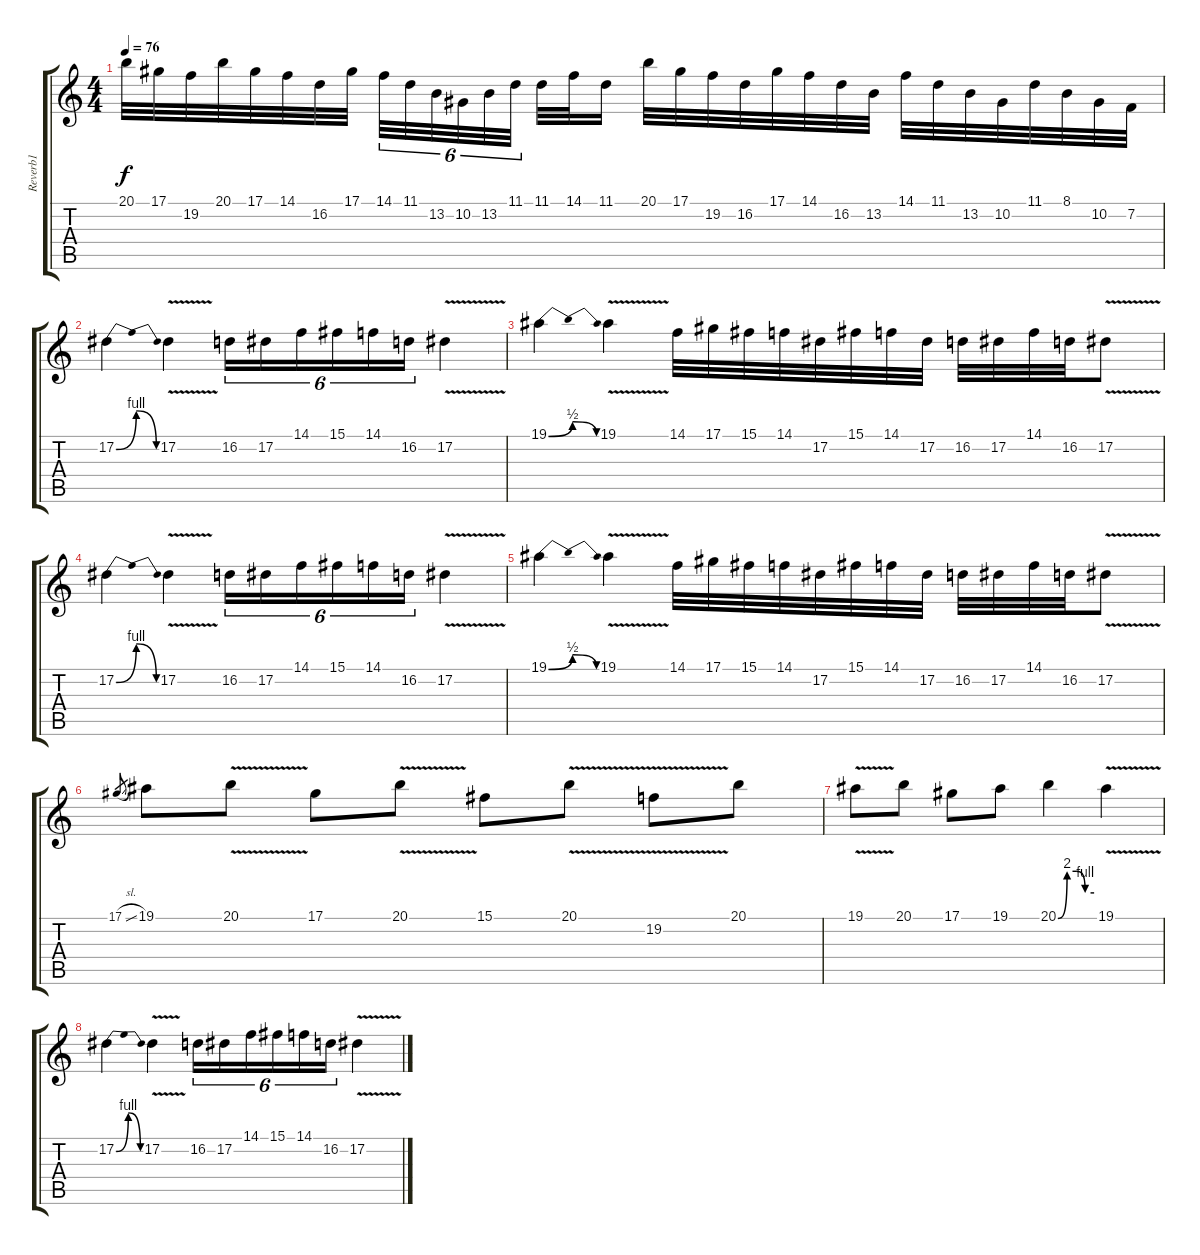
\track ("Reverb1" "Reverb1") {instrument orchestralharp}
\staff {score tabs}
\tuning (Eb4 Bb3 Gb3 Db3 Ab2 Eb2) {hide}
\ts (4 4)
\tempo 76
\clef g2
\ks c
20.1.32{dy f} 17.1.32 19.2.32 20.1.32 17.1.32 14.1.32 16.2.32 17.1.32 14.1.32{tu (6 4)} 11.1.32{tu (6 4)} 13.2.32{tu (6 4)} 10.2.32{tu (6 4)} 13.2.32{tu (6 4)} 11.1.32{tu (6 4)} 11.1.32 14.1.32 11.1.16 20.1.32 17.1.32 19.2.32 16.2.32 17.1.32 14.1.32 16.2.32 13.2.32 14.1.32 11.1.32 13.2.32 10.2.32 11.1.32 8.1.32 10.2.32 7.2.32 |
17.2{be (bendrelease 0 0 15 4 30 4 60 0)}.4 17.2{v}.4 16.2.16{tu (6 4)} 17.2.16{tu (6 4)} 14.1.16{tu (6 4)} 15.1.16{tu (6 4)} 14.1.16{tu (6 4)} 16.2.16{tu (6 4)} 17.2{v}.4 |
19.1{be (bendrelease 0 0 15 2 30 2 60 0)}.4 19.1{v}.4 14.1.32 17.1.32 15.1.32 14.1.32 17.2.32 15.1.32 14.1.32 17.2.32 16.2.32 17.2.32 14.1.32 16.2.32 17.2{v}.8 |
17.2{be (bendrelease 0 0 15 4 30 4 60 0)}.4 17.2{v}.4 16.2.16{tu (6 4)} 17.2.16{tu (6 4)} 14.1.16{tu (6 4)} 15.1.16{tu (6 4)} 14.1.16{tu (6 4)} 16.2.16{tu (6 4)} 17.2{v}.4 |
19.1{be (bendrelease 0 0 15 2 30 2 60 0)}.4 19.1{v}.4 14.1.32 17.1.32 15.1.32 14.1.32 17.2.32 15.1.32 14.1.32 17.2.32 16.2.32 17.2.32 14.1.32 16.2.32 17.2{v}.8 |
17.1{sl}.8{gr} 19.1.8 20.1{v}.8 17.1.8 20.1{v}.8 15.1.8 20.1{v}.8 19.2{v}.8 20.1.8 |
19.1{v}.8 20.1.8 17.1.8 19.1.8 20.1{be (custom 0 0 15 8 30 8 45 4 60 4)}.4 19.1{v}.4 |
17.2{be (bendrelease 0 0 15 4 30 4 60 0)}.4 17.2{v}.4 16.2.16{tu (6 4)} 17.2.16{tu (6 4)} 14.1.16{tu (6 4)} 15.1.16{tu (6 4)} 14.1.16{tu (6 4)} 16.2.16{tu (6 4)} 17.2{v}.4
